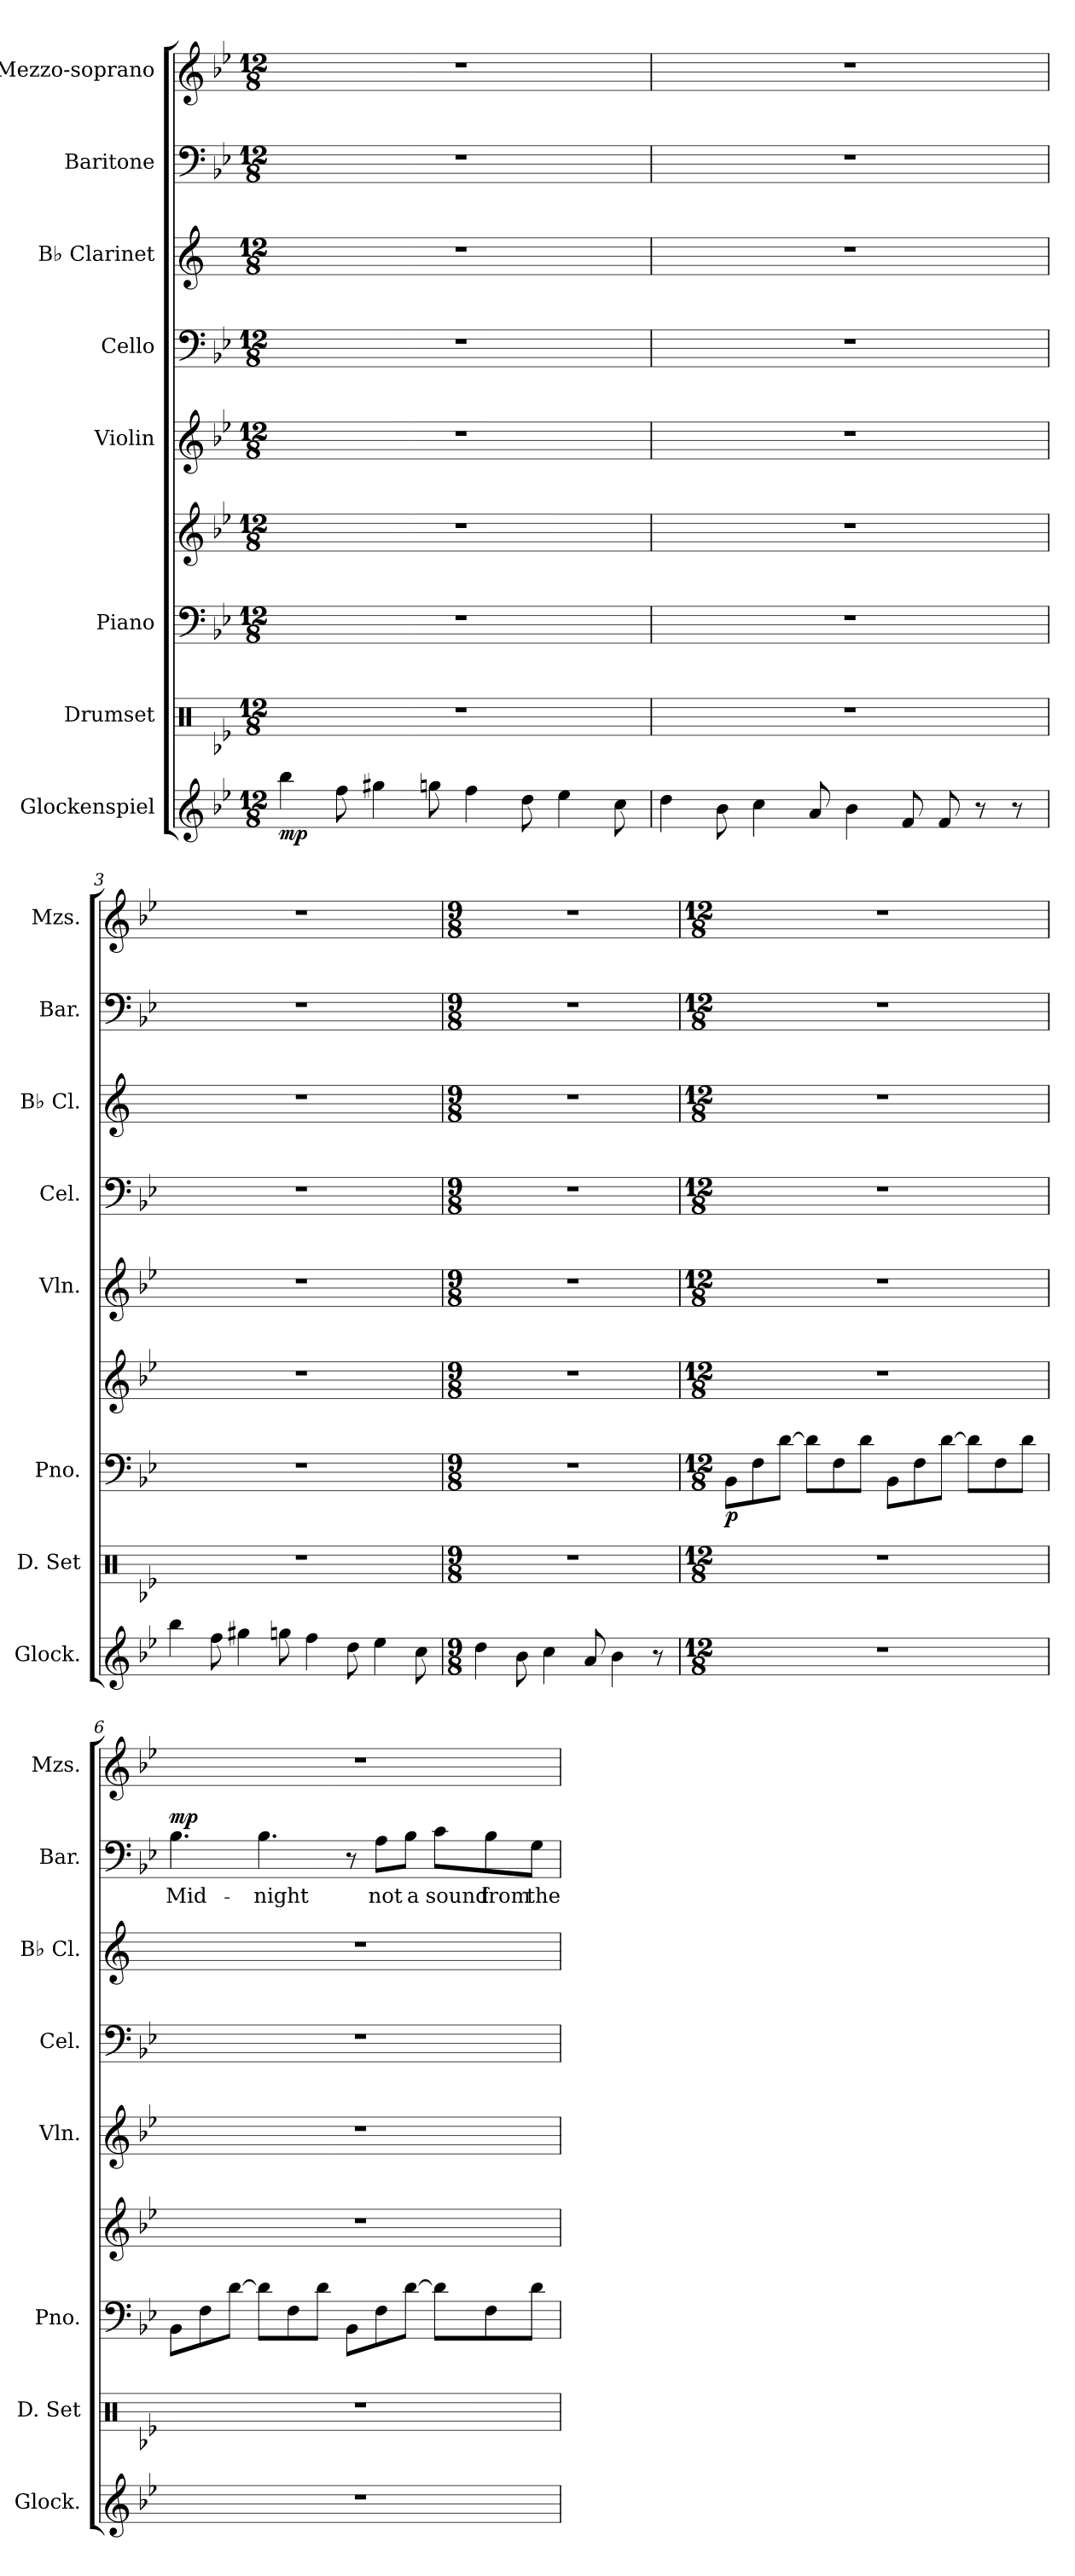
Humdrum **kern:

**kern	**dynam	**kern	**kern	**kern	**dynam	**kern	**kern	**kern	**kern	**text	**dynam	**kern
*part8	*part8	*part7	*part6	*part6	*part6	*part5	*part4	*part3	*part2	*part2	*part2	*part1
*staff9	*staff9	*staff8	*staff7	*staff6	*staff6/7	*staff5	*staff4	*staff3	*staff2	*staff2	*staff2	*staff1
*I"Glockenspiel	*	*I"Drumset	*I"Piano	*	*	*I"Violin	*I"Cello	*I"B♭ Clarinet	*I"Baritone	*	*	*I"Mezzo-soprano
*I'Glock.	*	*I'D. Set	*I'Pno.	*	*	*I'Vln.	*I'Cel.	*I'B♭ Cl.	*I'Bar.	*	*	*I'Mzs.
*clefG2	*	*clefX	*clefF4	*clefG2	*	*clefG2	*clefF4	*clefG2	*clefF4	*	*	*clefG2
*ITrd-14c-24	*	*	*	*	*	*	*	*ITrd1c2	*	*	*	*
*k[b-e-]	*	*k[b-e-]	*k[b-e-]	*k[b-e-]	*	*k[b-e-]	*k[b-e-]	*k[b-e-]	*k[b-e-]	*	*	*k[b-e-]
*M12/8	*	*M12/8	*M12/8	*M12/8	*	*M12/8	*M12/8	*M12/8	*M12/8	*	*	*M12/8
*MM90	*	*MM90	*MM90	*MM90	*	*MM90	*MM90	*MM90	*MM90	*	*	*MM90
=1	=1	=1	=1	=1	=1	=1	=1	=1	=1	=1	=1	=1
!	!LO:DY:b	!	!	!	!	!	!	!	!	!	!	!
4bbbb-\	mp	1.r	1.r	1.r	.	1.r	1.r	1.r	1.r	.	.	1.r
8ffff\	.	.	.	.	.	.	.	.	.	.	.	.
4gggg#X\	.	.	.	.	.	.	.	.	.	.	.	.
8ggggn\	.	.	.	.	.	.	.	.	.	.	.	.
4ffff\	.	.	.	.	.	.	.	.	.	.	.	.
8dddd\	.	.	.	.	.	.	.	.	.	.	.	.
4eeee-\	.	.	.	.	.	.	.	.	.	.	.	.
8cccc\	.	.	.	.	.	.	.	.	.	.	.	.
=2	=2	=2	=2	=2	=2	=2	=2	=2	=2	=2	=2	=2
4dddd\	.	1.r	1.r	1.r	.	1.r	1.r	1.r	1.r	.	.	1.r
8bbb-\	.	.	.	.	.	.	.	.	.	.	.	.
4cccc\	.	.	.	.	.	.	.	.	.	.	.	.
8aaa/	.	.	.	.	.	.	.	.	.	.	.	.
4bbb-\	.	.	.	.	.	.	.	.	.	.	.	.
8fff/	.	.	.	.	.	.	.	.	.	.	.	.
8fff/	.	.	.	.	.	.	.	.	.	.	.	.
8r	.	.	.	.	.	.	.	.	.	.	.	.
8r	.	.	.	.	.	.	.	.	.	.	.	.
=3	=3	=3	=3	=3	=3	=3	=3	=3	=3	=3	=3	=3
4bbbb-\	.	1.r	1.r	1.r	.	1.r	1.r	1.r	1.r	.	.	1.r
8ffff\	.	.	.	.	.	.	.	.	.	.	.	.
4gggg#X\	.	.	.	.	.	.	.	.	.	.	.	.
8ggggn\	.	.	.	.	.	.	.	.	.	.	.	.
4ffff\	.	.	.	.	.	.	.	.	.	.	.	.
8dddd\	.	.	.	.	.	.	.	.	.	.	.	.
4eeee-\	.	.	.	.	.	.	.	.	.	.	.	.
8cccc\	.	.	.	.	.	.	.	.	.	.	.	.
!!LO:PB:g=z
=4	=4	=4	=4	=4	=4	=4	=4	=4	=4	=4	=4	=4
*M9/8	*	*M9/8	*M9/8	*M9/8	*	*M9/8	*M9/8	*M9/8	*M9/8	*	*	*M9/8
4dddd\	.	8%9r	8%9r	8%9r	.	8%9r	8%9r	8%9r	8%9r	.	.	8%9r
8bbb-\	.	.	.	.	.	.	.	.	.	.	.	.
4cccc\	.	.	.	.	.	.	.	.	.	.	.	.
8aaa/	.	.	.	.	.	.	.	.	.	.	.	.
4bbb-\	.	.	.	.	.	.	.	.	.	.	.	.
8r	.	.	.	.	.	.	.	.	.	.	.	.
=5	=5	=5	=5	=5	=5	=5	=5	=5	=5	=5	=5	=5
*M12/8	*	*M12/8	*M12/8	*M12/8	*	*M12/8	*M12/8	*M12/8	*M12/8	*	*	*M12/8
!	!	!	!	!	!LO:DY:b=2	!	!	!	!	!	!	!
1.r	.	1.r	8BB-\L	1.r	p	1.r	1.r	1.r	1.r	.	.	1.r
.	.	.	8F\	.	.	.	.	.	.	.	.	.
.	.	.	[8d\J	.	.	.	.	.	.	.	.	.
.	.	.	8d\L]	.	.	.	.	.	.	.	.	.
.	.	.	8F\	.	.	.	.	.	.	.	.	.
.	.	.	8d\J	.	.	.	.	.	.	.	.	.
.	.	.	8BB-\L	.	.	.	.	.	.	.	.	.
.	.	.	8F\	.	.	.	.	.	.	.	.	.
.	.	.	[8d\J	.	.	.	.	.	.	.	.	.
.	.	.	8d\L]	.	.	.	.	.	.	.	.	.
.	.	.	8F\	.	.	.	.	.	.	.	.	.
.	.	.	8d\J	.	.	.	.	.	.	.	.	.
=6	=6	=6	=6	=6	=6	=6	=6	=6	=6	=6	=6	=6
!	!	!	!	!	!	!	!	!	!	!LO:LY:b	!LO:DY:b	!
1.r	.	1.r	8BB-\L	1.r	.	1.r	1.r	1.r	4.B-\	Mid-	mp	1.r
.	.	.	8F\	.	.	.	.	.	.	.	.	.
.	.	.	[8d\J	.	.	.	.	.	.	.	.	.
!	!	!	!	!	!	!	!	!	!	!LO:LY:b	!	!
.	.	.	8d\L]	.	.	.	.	.	4.B-\	-night	.	.
.	.	.	8F\	.	.	.	.	.	.	.	.	.
.	.	.	8d\J	.	.	.	.	.	.	.	.	.
.	.	.	8BB-\L	.	.	.	.	.	8r	.	.	.
!	!	!	!	!	!	!	!	!	!	!LO:LY:b	!	!
.	.	.	8F\	.	.	.	.	.	8A\L	not	.	.
!	!	!	!	!	!	!	!	!	!	!LO:LY:b	!	!
.	.	.	[8d\J	.	.	.	.	.	8B-\J	a	.	.
!	!	!	!	!	!	!	!	!	!	!LO:LY:b	!	!
.	.	.	8d\L]	.	.	.	.	.	8c\L	sound	.	.
!	!	!	!	!	!	!	!	!	!	!LO:LY:b	!	!
.	.	.	8F\	.	.	.	.	.	8B-\	from	.	.
!	!	!	!	!	!	!	!	!	!	!LO:LY:b	!	!
.	.	.	8d\J	.	.	.	.	.	8G\J	the	.	.
=	=	=	=	=	=	=	=	=	=	=	=	=
*-	*-	*-	*-	*-	*-	*-	*-	*-	*-	*-	*-	*-
